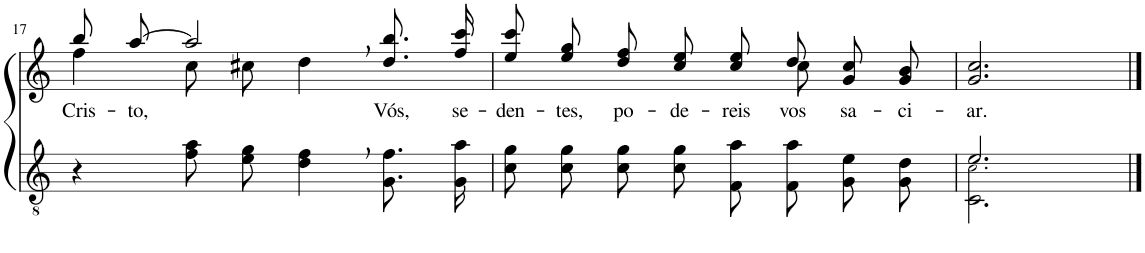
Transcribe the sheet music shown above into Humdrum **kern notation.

**kern	**kern	**text
*part2	*part1	*part1
*staff2	*staff1	*staff1
*I"Parte III e IV	*I"Parte I e II	*
!!LO:PB:g=z
*clefGv2	*clefG2	*
*Trd5c9	*Trd5c9	*
*k[]	*k[]	*
*M4/4	*M4/4	*
=17	=17	=17
*	*^	*
!	!	!	!LO:LY:b
4r	8bb/L	4ff\	Cris-
!	!	!	!LO:LY:b
.	[8aa/J	.	-to,
8f\ 8a\L	2aa,/]	8cc\L	.
8e\ 8g\J	.	8cc#X\J	.
4d\, 4f\,	.	4dd\	.
!	!	!	!LO:LY:b
8.G\ 8.f\L	8.dd\ 8.bb\L	4ryy	Vós,
!	!	!	!LO:LY:b
16G\ 16a\Jk	16ff\ 16ccc\Jk	.	se-
=18	=18	=18	=18
!	!	!	!LO:LY:b
8c\ 8g\L	8ee\ 8ccc\L	8ryy	-den-
!	!	!	!LO:LY:b
*	*v	*v	*
8c\ 8g\J	8ee\ 8gg\J	-tes,
!	!	!LO:LY:b
8c\ 8g\L	8dd\ 8ff\L	po-
!	!	!LO:LY:b
8c\ 8g\J	8cc\ 8ee\J	-de-
!	!	!LO:LY:b
8F\ 8a\L	8cc\ 8ee\L	-reis
*	*^	*
!	!	!	!LO:LY:b
8F\ 8a\J	8dd\J	8cc\	vos
!	!	!	!LO:LY:b
8G\ 8e\L	8g/ 8cc/L	4ryy	sa-
!	!	!	!LO:LY:b
8G\ 8d\J	8g/ 8b/J	.	-ci-
*	*v	*v	*
=19	=19	=19
*^	*	*
!	!	!	!LO:LY:b
2.e/	2.C\ 2.c!\	2.g/ 2.cc/	-ar.
*v	*v	*	*
==	==	==
*-	*-	*-
